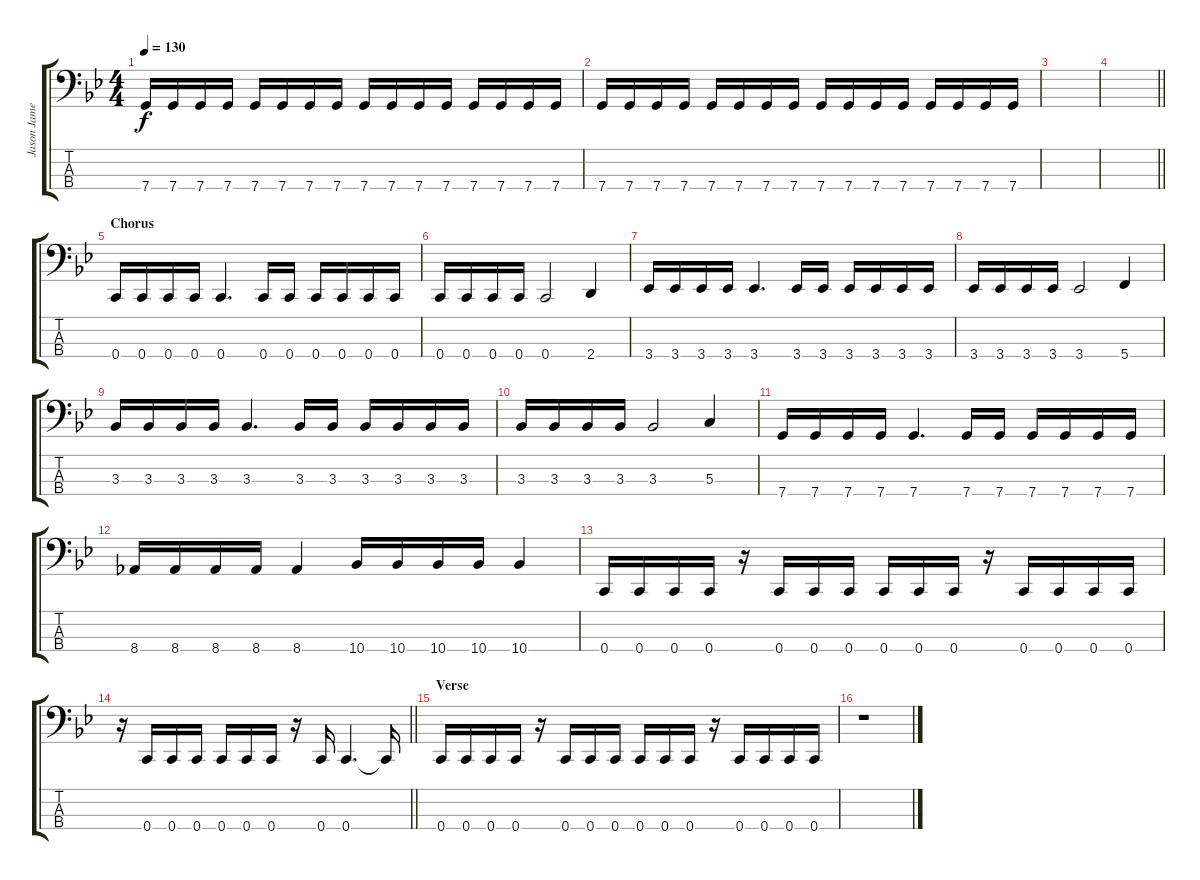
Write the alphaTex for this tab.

\track ("Jason James" "Jason Jame") {instrument electricbasspick}
\staff {score tabs}
\tuning (F2 C2 G1 C1) {hide}
\ts (4 4)
\tempo 130
\clef f4
\ks bb
7.4.16{dy f} 7.4.16 7.4.16 7.4.16 7.4.16 7.4.16 7.4.16 7.4.16 7.4.16 7.4.16 7.4.16 7.4.16 7.4.16 7.4.16 7.4.16 7.4.16 |
7.4.16 7.4.16 7.4.16 7.4.16 7.4.16 7.4.16 7.4.16 7.4.16 7.4.16 7.4.16 7.4.16 7.4.16 7.4.16 7.4.16 7.4.16 7.4.16 |
|
\barLineRight lightlight
|
\section ("" "Chorus")
0.4.16 0.4.16 0.4.16 0.4.16 0.4.4{d} 0.4.16 0.4.16 0.4.16 0.4.16 0.4.16 0.4.16 |
0.4.16 0.4.16 0.4.16 0.4.16 0.4.2 2.4.4 |
3.4.16 3.4.16 3.4.16 3.4.16 3.4.4{d} 3.4.16 3.4.16 3.4.16 3.4.16 3.4.16 3.4.16 |
3.4.16 3.4.16 3.4.16 3.4.16 3.4.2 5.4.4 |
3.3.16 3.3.16 3.3.16 3.3.16 3.3.4{d} 3.3.16 3.3.16 3.3.16 3.3.16 3.3.16 3.3.16 |
3.3.16 3.3.16 3.3.16 3.3.16 3.3.2 5.3.4 |
7.4.16 7.4.16 7.4.16 7.4.16 7.4.4{d} 7.4.16 7.4.16 7.4.16 7.4.16 7.4.16 7.4.16 |
8.4.16 8.4.16 8.4.16 8.4.16 8.4.4 10.4.16 10.4.16 10.4.16 10.4.16 10.4.4 |
0.4.16 0.4.16 0.4.16 0.4.16 r.16 0.4.16 0.4.16 0.4.16 0.4.16 0.4.16 0.4.16 r.16 0.4.16 0.4.16 0.4.16 0.4.16 |
\barLineRight lightlight
r.16 0.4.16 0.4.16 0.4.16 0.4.16 0.4.16 0.4.16 r.16 0.4.16 0.4.4{d} 0.4{t}.16 |
\section ("" "Verse")
0.4.16 0.4.16 0.4.16 0.4.16 r.16 0.4.16 0.4.16 0.4.16 0.4.16 0.4.16 0.4.16 r.16 0.4.16 0.4.16 0.4.16 0.4.16 |
r.1
